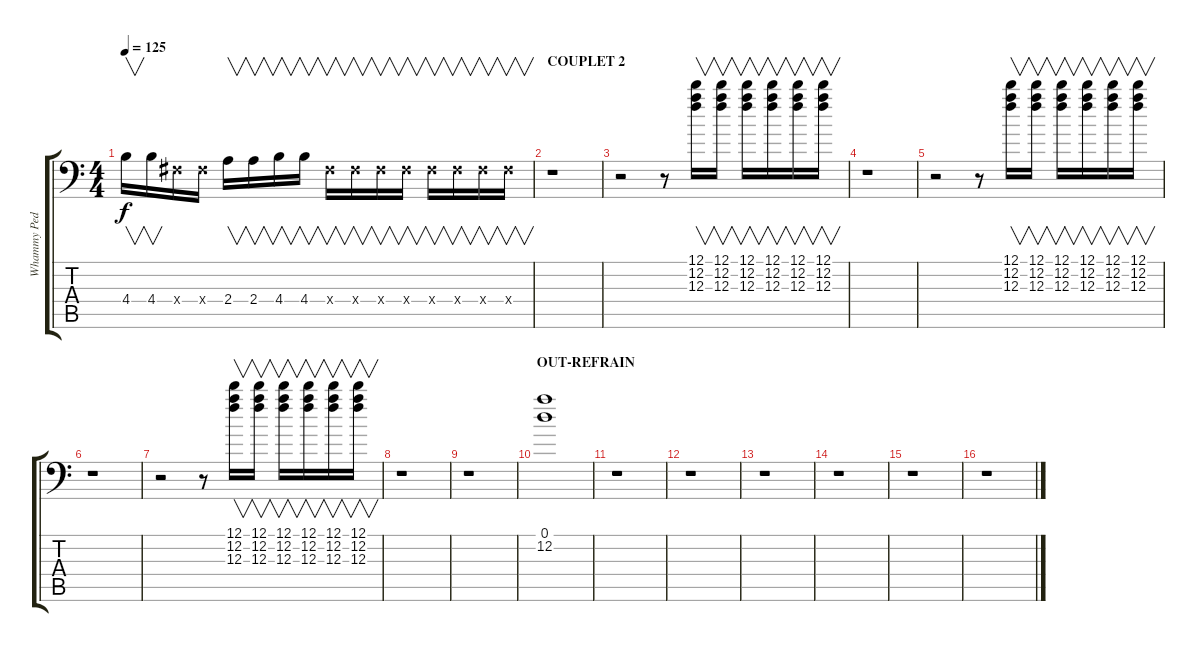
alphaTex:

\track ("Whammy Pedal" "Whammy Ped") {instrument guitarharmonics}
\staff {score tabs}
\tuning (D4 A3 F3 G2 D2 A1) {hide}
\ts (4 4)
\tempo 125
\clef f4
\ks c
4.4.16{v dy f} 4.4.16{v} -1.4{x}.16 -1.4{x}.16 2.4.16{v} 2.4.16{v} 4.4.16{v} 4.4.16{v} -1.4{x}.16{v} -1.4{x}.16{v} -1.4{x}.16{v} -1.4{x}.16{v} -1.4{x}.16{v} -1.4{x}.16{v} -1.4{x}.16{v} -1.4{x}.16{v} |
\section ("" "COUPLET 2")
r.1 |
r.2 r.8 (12.1 12.2 12.3).16{v} (12.1 12.2 12.3).16{v} (12.1 12.2 12.3).16{v} (12.1 12.2 12.3).16{v} (12.1 12.2 12.3).16{v} (12.1 12.2 12.3).16{v} |
r.1 |
r.2 r.8 (12.1 12.2 12.3).16{v} (12.1 12.2 12.3).16{v} (12.1 12.2 12.3).16{v} (12.1 12.2 12.3).16{v} (12.1 12.2 12.3).16{v} (12.1 12.2 12.3).16{v} |
r.1 |
r.2 r.8 (12.1 12.2 12.3).16{v} (12.1 12.2 12.3).16{v} (12.1 12.2 12.3).16{v} (12.1 12.2 12.3).16{v} (12.1 12.2 12.3).16{v} (12.1 12.2 12.3).16{v} |
r.1 |
r.1 |
\section ("" "OUT-REFRAIN")
(0.1 12.2).1 |
r.1 |
r.1 |
r.1 |
r.1 |
r.1 |
r.1
